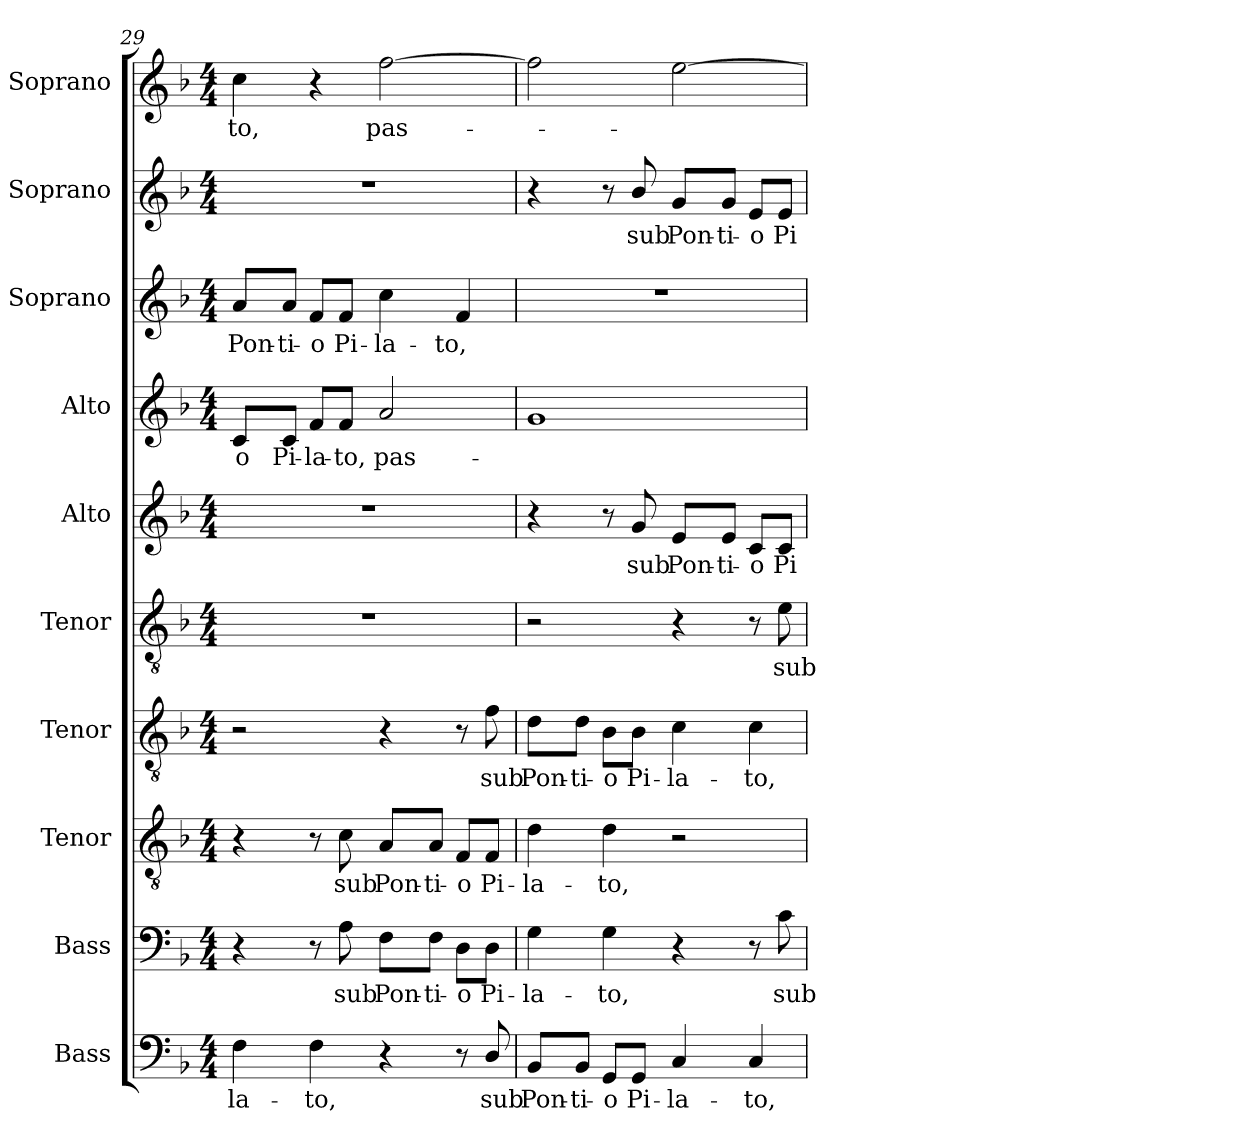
**kern	**text	**kern	**text	**kern	**text	**kern	**text	**kern	**text	**kern	**text	**kern	**text	**kern	**text	**kern	**text	**kern	**text
*part10	*part10	*part9	*part9	*part8	*part8	*part7	*part7	*part6	*part6	*part5	*part5	*part4	*part4	*part3	*part3	*part2	*part2	*part1	*part1
*staff10	*staff10	*staff9	*staff9	*staff8	*staff8	*staff7	*staff7	*staff6	*staff6	*staff5	*staff5	*staff4	*staff4	*staff3	*staff3	*staff2	*staff2	*staff1	*staff1
*I"Bass	*	*I"Bass	*	*I"Tenor	*	*I"Tenor	*	*I"Tenor	*	*I"Alto	*	*I"Alto	*	*I"Soprano	*	*I"Soprano	*	*I"Soprano	*
*I'B.	*	*I'B.	*	*I'T.	*	*I'T.	*	*I'T.	*	*I'A.	*	*I'A.	*	*I'S.	*	*I'S.	*	*I'S.	*
*clefF4	*	*clefF4	*	*clefGv2	*	*clefGv2	*	*clefGv2	*	*clefG2	*	*clefG2	*	*clefG2	*	*clefG2	*	*clefG2	*
*	*	*	*	*ITrd7c12	*	*ITrd7c12	*	*ITrd7c12	*	*	*	*	*	*	*	*	*	*	*
*k[b-]	*	*k[b-]	*	*k[b-]	*	*k[b-]	*	*k[b-]	*	*k[b-]	*	*k[b-]	*	*k[b-]	*	*k[b-]	*	*k[b-]	*
*F:	*	*F:	*	*F:	*	*F:	*	*F:	*	*F:	*	*F:	*	*F:	*	*F:	*	*F:	*
*M4/4	*	*M4/4	*	*M4/4	*	*M4/4	*	*M4/4	*	*M4/4	*	*M4/4	*	*M4/4	*	*M4/4	*	*M4/4	*
=29	=29	=29	=29	=29	=29	=29	=29	=29	=29	=29	=29	=29	=29	=29	=29	=29	=29	=29	=29
!	!LO:LY:b:color=#000000	!	!	!	!	!	!	!	!	!	!	!	!	!	!	!	!	!	!
!	!	!	!	!	!	!	!	!	!	!	!	!	!LO:LY:b:color=#000000	!	!	!	!	!	!
!	!	!	!	!	!	!	!	!	!	!	!	!	!	!	!LO:LY:b:color=#000000	!	!	!	!
!	!	!	!	!	!	!	!	!	!	!	!	!	!	!	!	!	!	!	!LO:LY:b:color=#000000
4Fi\	-la-	4r	.	4r	.	2r	.	1r	.	1r	.	8ci/L	-o	8ai/L	Pon-	1r	.	4cci\	-to,
!	!	!	!	!	!	!	!	!	!	!	!	!	!LO:LY:b:color=#000000	!	!	!	!	!	!
!	!	!	!	!	!	!	!	!	!	!	!	!	!	!	!LO:LY:b:color=#000000	!	!	!	!
.	.	.	.	.	.	.	.	.	.	.	.	8ci/J	Pi-	8ai/J	-ti-	.	.	.	.
!	!LO:LY:b:color=#000000	!	!	!	!	!	!	!	!	!	!	!	!	!	!	!	!	!	!
!	!	!	!	!	!	!	!	!	!	!	!	!	!LO:LY:b:color=#000000	!	!	!	!	!	!
!	!	!	!	!	!	!	!	!	!	!	!	!	!	!	!LO:LY:b:color=#000000	!	!	!	!
4Fi\	-to,	8r	.	8r	.	.	.	.	.	.	.	8fi/L	-la-	8fi/L	-o	.	.	4r	.
!	!	!	!LO:LY:b:color=#000000	!	!	!	!	!	!	!	!	!	!	!	!	!	!	!	!
!	!	!	!	!	!LO:LY:b:color=#000000	!	!	!	!	!	!	!	!	!	!	!	!	!	!
!	!	!	!	!	!	!	!	!	!	!	!	!	!LO:LY:b:color=#000000	!	!	!	!	!	!
!	!	!	!	!	!	!	!	!	!	!	!	!	!	!	!LO:LY:b:color=#000000	!	!	!	!
.	.	8Ai\	sub	8Ci\	sub	.	.	.	.	.	.	8fi/J	-to,	8fi/J	Pi-	.	.	.	.
!	!	!	!LO:LY:b:color=#000000	!	!	!	!	!	!	!	!	!	!	!	!	!	!	!	!
!	!	!	!	!	!LO:LY:b:color=#000000	!	!	!	!	!	!	!	!	!	!	!	!	!	!
!	!	!	!	!	!	!	!	!	!	!	!	!	!LO:LY:b:color=#000000	!	!	!	!	!	!
!	!	!	!	!	!	!	!	!	!	!	!	!	!	!	!LO:LY:b:color=#000000	!	!	!	!
!	!	!	!	!	!	!	!	!	!	!	!	!	!	!	!	!	!	!	!LO:LY:b:color=#000000
4r	.	8Fi\L	Pon-	8AAi/L	Pon-	4r	.	.	.	.	.	2ai/	pas-	4cci\	-la-	.	.	[2ffi\	pas-
!	!	!	!LO:LY:b:color=#000000	!	!	!	!	!	!	!	!	!	!	!	!	!	!	!	!
!	!	!	!	!	!LO:LY:b:color=#000000	!	!	!	!	!	!	!	!	!	!	!	!	!	!
.	.	8Fi\J	-ti-	8AAi/J	-ti-	.	.	.	.	.	.	.	.	.	.	.	.	.	.
!	!	!	!LO:LY:b:color=#000000	!	!	!	!	!	!	!	!	!	!	!	!	!	!	!	!
!	!	!	!	!	!LO:LY:b:color=#000000	!	!	!	!	!	!	!	!	!	!	!	!	!	!
!	!	!	!	!	!	!	!	!	!	!	!	!	!	!	!LO:LY:b:color=#000000	!	!	!	!
8r	.	8Di\L	-o	8FFi/L	-o	8r	.	.	.	.	.	.	.	4fi/	-to,	.	.	.	.
!	!LO:LY:b:color=#000000	!	!	!	!	!	!	!	!	!	!	!	!	!	!	!	!	!	!
!	!	!	!LO:LY:b:color=#000000	!	!	!	!	!	!	!	!	!	!	!	!	!	!	!	!
!	!	!	!	!	!LO:LY:b:color=#000000	!	!	!	!	!	!	!	!	!	!	!	!	!	!
!	!	!	!	!	!	!	!LO:LY:b:color=#000000	!	!	!	!	!	!	!	!	!	!	!	!
8Di/	sub	8Di\J	Pi-	8FFi/J	Pi-	8Fi\	sub	.	.	.	.	.	.	.	.	.	.	.	.
!!LO:PB:g=z
=30	=30	=30	=30	=30	=30	=30	=30	=30	=30	=30	=30	=30	=30	=30	=30	=30	=30	=30	=30
!	!LO:LY:b:color=#000000	!	!	!	!	!	!	!	!	!	!	!	!	!	!	!	!	!	!
!	!	!	!LO:LY:b:color=#000000	!	!	!	!	!	!	!	!	!	!	!	!	!	!	!	!
!	!	!	!	!	!LO:LY:b:color=#000000	!	!	!	!	!	!	!	!	!	!	!	!	!	!
!	!	!	!	!	!	!	!LO:LY:b:color=#000000	!	!	!	!	!	!	!	!	!	!	!	!
8BB-i/L	Pon-	4Gi\	-la-	4Di\	-la-	8Di\L	Pon-	2r	.	4r	.	1gi	.	1r	.	4r	.	2ffi\]	.
!	!LO:LY:b:color=#000000	!	!	!	!	!	!	!	!	!	!	!	!	!	!	!	!	!	!
!	!	!	!	!	!	!	!LO:LY:b:color=#000000	!	!	!	!	!	!	!	!	!	!	!	!
8BB-i/J	-ti-	.	.	.	.	8Di\J	-ti-	.	.	.	.	.	.	.	.	.	.	.	.
!	!LO:LY:b:color=#000000	!	!	!	!	!	!	!	!	!	!	!	!	!	!	!	!	!	!
!	!	!	!LO:LY:b:color=#000000	!	!	!	!	!	!	!	!	!	!	!	!	!	!	!	!
!	!	!	!	!	!LO:LY:b:color=#000000	!	!	!	!	!	!	!	!	!	!	!	!	!	!
!	!	!	!	!	!	!	!LO:LY:b:color=#000000	!	!	!	!	!	!	!	!	!	!	!	!
8GGi/L	-o	4Gi\	-to,	4Di\	-to,	8BB-i\L	-o	.	.	8r	.	.	.	.	.	8r	.	.	.
!	!LO:LY:b:color=#000000	!	!	!	!	!	!	!	!	!	!	!	!	!	!	!	!	!	!
!	!	!	!	!	!	!	!LO:LY:b:color=#000000	!	!	!	!	!	!	!	!	!	!	!	!
!	!	!	!	!	!	!	!	!	!	!	!LO:LY:b:color=#000000	!	!	!	!	!	!	!	!
!	!	!	!	!	!	!	!	!	!	!	!	!	!	!	!	!	!LO:LY:b:color=#000000	!	!
8GGi/J	Pi-	.	.	.	.	8BB-i\J	Pi-	.	.	8gi/	sub	.	.	.	.	8b-i/	sub	.	.
!	!LO:LY:b:color=#000000	!	!	!	!	!	!	!	!	!	!	!	!	!	!	!	!	!	!
!	!	!	!	!	!	!	!LO:LY:b:color=#000000	!	!	!	!	!	!	!	!	!	!	!	!
!	!	!	!	!	!	!	!	!	!	!	!LO:LY:b:color=#000000	!	!	!	!	!	!	!	!
!	!	!	!	!	!	!	!	!	!	!	!	!	!	!	!	!	!LO:LY:b:color=#000000	!	!
4Ci/	-la-	4r	.	2r	.	4Ci\	-la-	4r	.	8ei/L	Pon-	.	.	.	.	8gi/L	Pon-	[2eei\	.
!	!	!	!	!	!	!	!	!	!	!	!LO:LY:b:color=#000000	!	!	!	!	!	!	!	!
!	!	!	!	!	!	!	!	!	!	!	!	!	!	!	!	!	!LO:LY:b:color=#000000	!	!
.	.	.	.	.	.	.	.	.	.	8ei/J	-ti-	.	.	.	.	8gi/J	-ti-	.	.
!	!LO:LY:b:color=#000000	!	!	!	!	!	!	!	!	!	!	!	!	!	!	!	!	!	!
!	!	!	!	!	!	!	!LO:LY:b:color=#000000	!	!	!	!	!	!	!	!	!	!	!	!
!	!	!	!	!	!	!	!	!	!	!	!LO:LY:b:color=#000000	!	!	!	!	!	!	!	!
!	!	!	!	!	!	!	!	!	!	!	!	!	!	!	!	!	!LO:LY:b:color=#000000	!	!
4Ci/	-to,	8r	.	.	.	4Ci\	-to,	8r	.	8ci/L	-o	.	.	.	.	8ei/L	-o	.	.
!	!	!	!LO:LY:b:color=#000000	!	!	!	!	!	!	!	!	!	!	!	!	!	!	!	!
!	!	!	!	!	!	!	!	!	!LO:LY:b:color=#000000	!	!	!	!	!	!	!	!	!	!
!	!	!	!	!	!	!	!	!	!	!	!LO:LY:b:color=#000000	!	!	!	!	!	!	!	!
!	!	!	!	!	!	!	!	!	!	!	!	!	!	!	!	!	!LO:LY:b:color=#000000	!	!
.	.	8ci\	sub	.	.	.	.	8Ei\	sub	8ci/J	Pi-	.	.	.	.	8ei/J	Pi-	.	.
=	=	=	=	=	=	=	=	=	=	=	=	=	=	=	=	=	=	=	=
*-	*-	*-	*-	*-	*-	*-	*-	*-	*-	*-	*-	*-	*-	*-	*-	*-	*-	*-	*-
